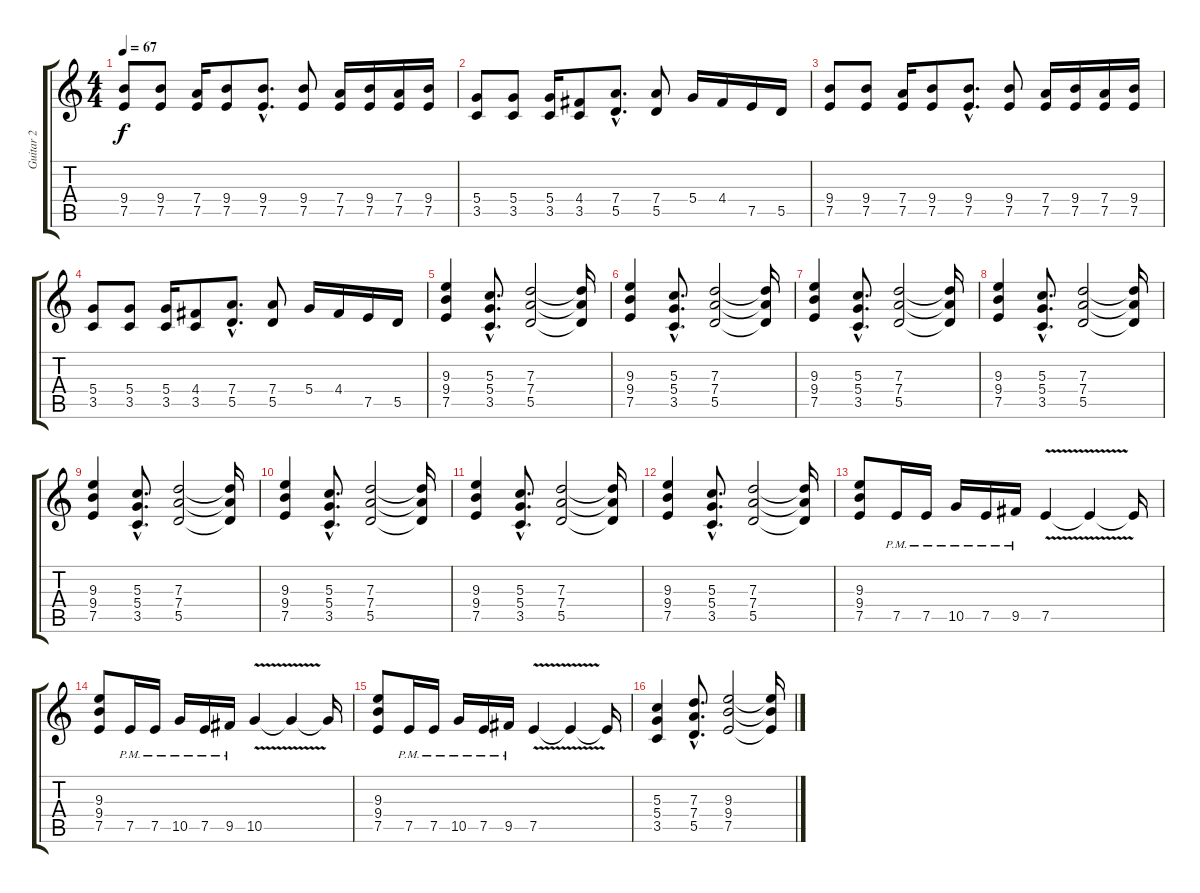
\track ("Guitar 2" "Guitar 2") {instrument overdrivenguitar}
\staff {score tabs}
\tuning (E4 B3 G3 D3 A2 E2) {hide}
\ts (4 4)
\tempo 67
\clef g2
\ks c
(9.4 7.5).8{dy f} (9.4 7.5).8 (7.4 7.5).16 (9.4 7.5).8 (9.4{hac} 7.5{hac}).8{d} (9.4 7.5).8 (7.4 7.5).16 (9.4 7.5).16 (7.4 7.5).16 (9.4 7.5).16 |
(5.4 3.5).8 (5.4 3.5).8 (5.4 3.5).16 (4.4 3.5).8 (7.4{hac} 5.5{hac}).8{d} (7.4 5.5).8 5.4.16 4.4.16 7.5.16 5.5.16 |
(9.4 7.5).8 (9.4 7.5).8 (7.4 7.5).16 (9.4 7.5).8 (9.4{hac} 7.5{hac}).8{d} (9.4 7.5).8 (7.4 7.5).16 (9.4 7.5).16 (7.4 7.5).16 (9.4 7.5).16 |
(5.4 3.5).8 (5.4 3.5).8 (5.4 3.5).16 (4.4 3.5).8 (7.4{hac} 5.5{hac}).8{d} (7.4 5.5).8 5.4.16 4.4.16 7.5.16 5.5.16 |
(9.3 9.4 7.5).4 (5.3{hac} 5.4{hac} 3.5{hac}).8{d} (7.3 7.4 5.5).2 (7.3{t} 7.4{t} 5.5{t}).16 |
(9.3 9.4 7.5).4 (5.3{hac} 5.4{hac} 3.5{hac}).8{d} (7.3 7.4 5.5).2 (7.3{t} 7.4{t} 5.5{t}).16 |
(9.3 9.4 7.5).4 (5.3{hac} 5.4{hac} 3.5{hac}).8{d} (7.3 7.4 5.5).2 (7.3{t} 7.4{t} 5.5{t}).16 |
(9.3 9.4 7.5).4 (5.3{hac} 5.4{hac} 3.5{hac}).8{d} (7.3 7.4 5.5).2 (7.3{t} 7.4{t} 5.5{t}).16 |
(9.3 9.4 7.5).4 (5.3{hac} 5.4{hac} 3.5{hac}).8{d} (7.3 7.4 5.5).2 (7.3{t} 7.4{t} 5.5{t}).16 |
(9.3 9.4 7.5).4 (5.3{hac} 5.4{hac} 3.5{hac}).8{d} (7.3 7.4 5.5).2 (7.3{t} 7.4{t} 5.5{t}).16 |
(9.3 9.4 7.5).4 (5.3{hac} 5.4{hac} 3.5{hac}).8{d} (7.3 7.4 5.5).2 (7.3{t} 7.4{t} 5.5{t}).16 |
(9.3 9.4 7.5).4 (5.3{hac} 5.4{hac} 3.5{hac}).8{d} (7.3 7.4 5.5).2 (7.3{t} 7.4{t} 5.5{t}).16 |
(9.3 9.4 7.5).8 7.5{pm}.16 7.5{pm}.16 10.5{pm}.16 7.5{pm}.16 9.5{pm}.16 7.5{v}.4 7.5{t}.4 7.5{t}.16 |
(9.3 9.4 7.5).8 7.5{pm}.16 7.5{pm}.16 10.5{pm}.16 7.5{pm}.16 9.5{pm}.16 10.5{v}.4 10.5{t}.4 10.5{t}.16 |
(9.3 9.4 7.5).8 7.5{pm}.16 7.5{pm}.16 10.5{pm}.16 7.5{pm}.16 9.5{pm}.16 7.5{v}.4 7.5{t}.4 7.5{t}.16 |
(5.3 5.4 3.5).4 (7.3{hac} 7.4{hac} 5.5{hac}).8{d} (9.3 9.4 7.5).2 (9.3{t} 9.4{t} 7.5{t}).16
